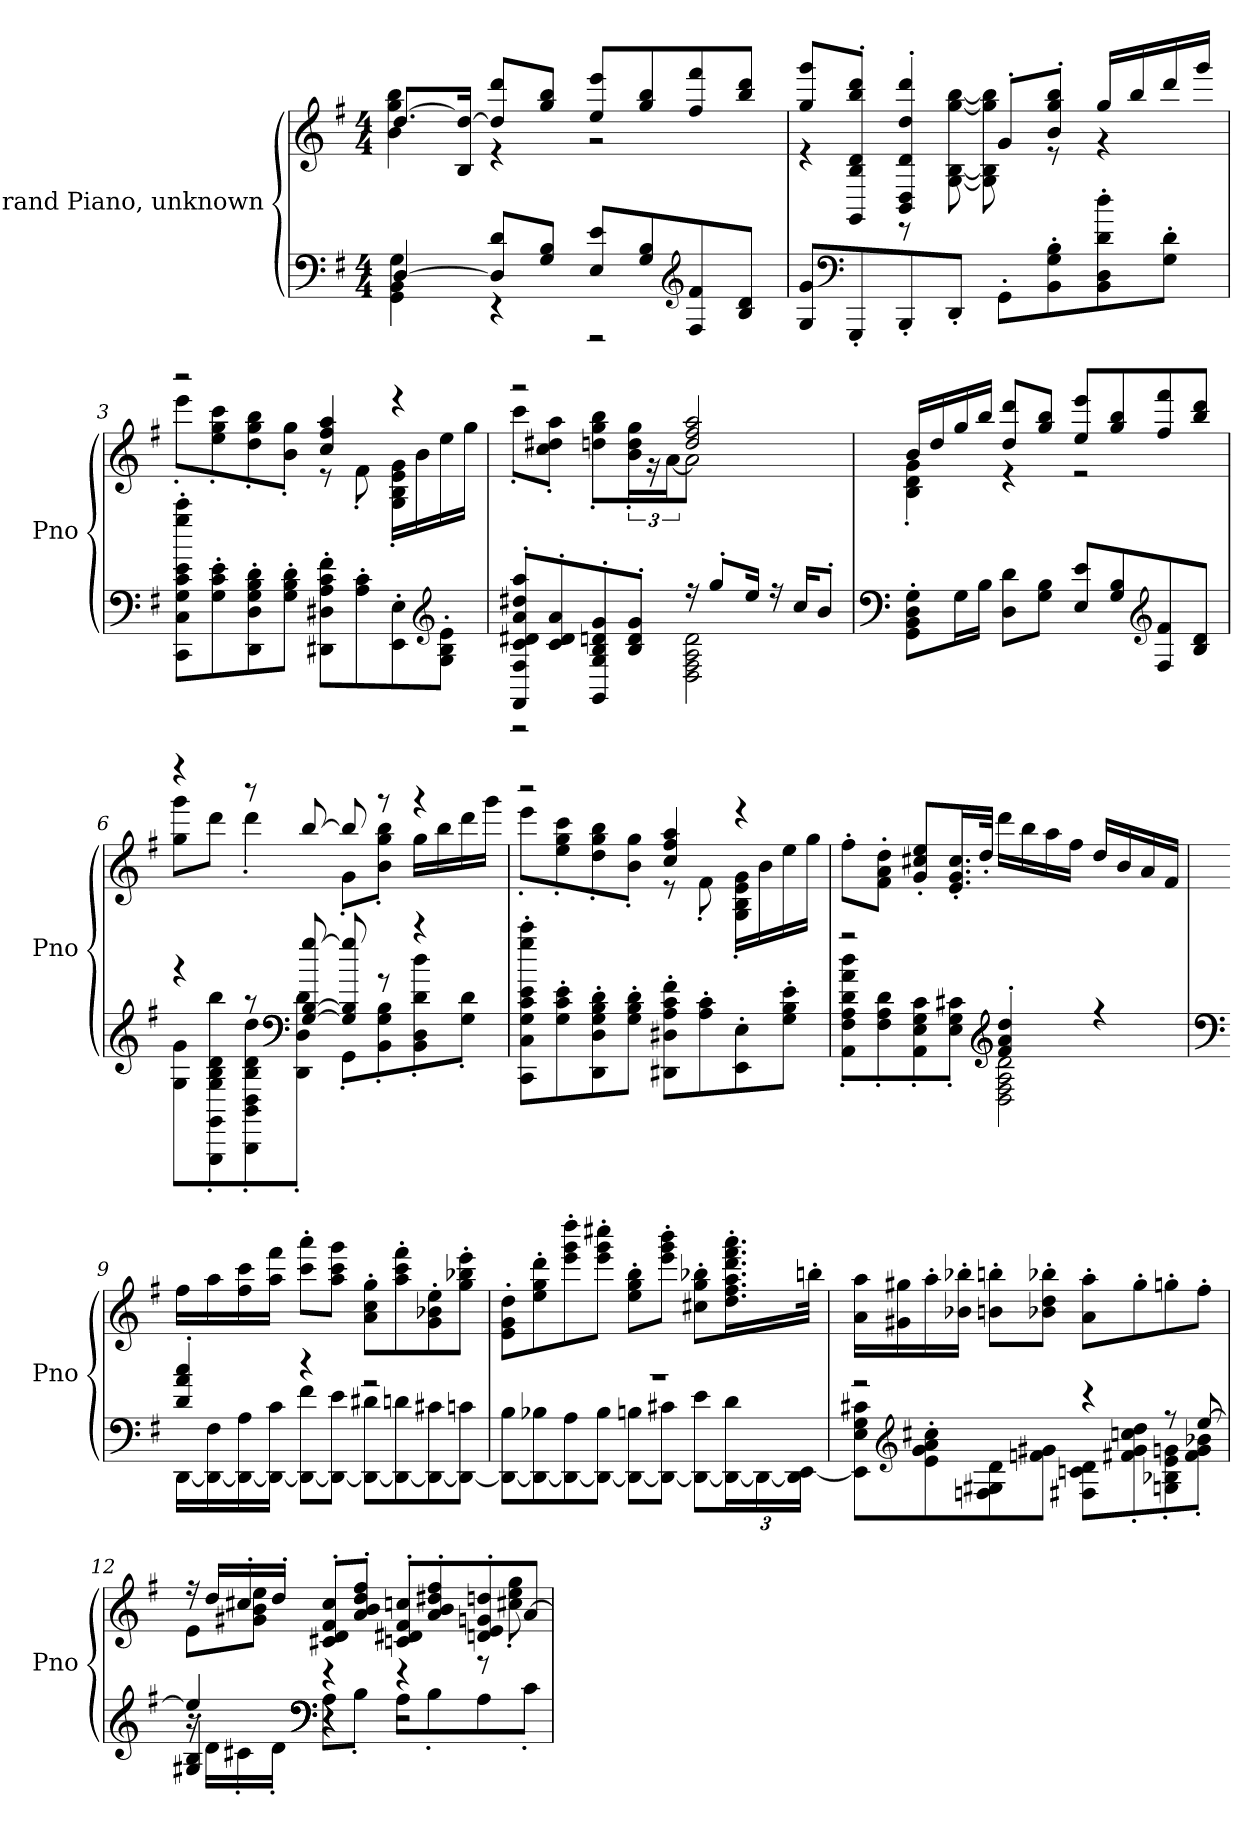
**kern	**kern
*part1	*part1
*staff2	*staff1
*I"Grand Piano, unknown	*
*I'Pno	*
*clefF4	*clefG2
*k[f#]	*k[f#]
*M4/4	*M4/4
*MM120	*MM120
=1	=1
*^	*^
[4D/	4GG\ 4BB\ 4G\	[8.dd/L	4b\ 4gg\ 4bb\
.	.	16B/ 16dd/_Jk	.
8D/] 8d/L	4r	8dd/] 8ddd/L	4r
8G/ 8B/J	.	8gg/ 8bb/J	.
8E/ 8e/L	2r	8ee/ 8eee/L	2r
8G/ 8B/	.	8gg/ 8bb/	.
*clefG2	*	*	*
8F#/ 8f#/	.	8ff#/ 8fff#/	.
8B/ 8d/J	.	8bb/ 8ddd/J	.
*v	*v	*	*
=2	=2	=2
8G/ 8g/L	8gg/ 8ggg/L	4r
*clefF4	*	*
8GGG'/	8GG/' 8B/' 8d/' 8bb/' 8ddd/'J	.
8BBB'/	4BB/' 4D/' 4d/' 4dd/' 4ddd/'	8r
8DD'/J	.	[8G\ [8B\ [8gg\ [8bb\
8GG'\L	8g'/L	8G\] 8B\] 8gg\] 8bb\]
8BB\' 8G\' 8B\'	8b/' 8gg/' 8bb/'J	8r
8BB\' 8D\' 8d\' 8dd\'	16gg/LL	4r
.	16bb/	.
8G\' 8d\'J	16ddd/	.
.	16ggg/JJ	.
=3	=3	=3
8CC\' 8C\' 8G\' 8c\' 8e\' 8gg\' 8ccc\'L	2r	8eee'\L
8G\' 8c\' 8e\'	.	8ee\' 8gg\' 8ccc\'
8DD\' 8D\' 8G\' 8B\' 8d\'	.	8dd\' 8gg\' 8bb\'
8G\' 8B\' 8d\'J	.	8b\' 8gg\'J
8DD#X\' 8D#X\' 8A\' 8c\' 8f#\'L	4cc/ 4ff#/ 4aa/	8r
8A\' 8c\'	.	8f#'\
8EE\' 8E\'	4r	16G\' 16B\' 16e\' 16g\'LL
.	.	16b\
*clefG2	*	*
8G\' 8B\' 8e\'J	.	16ee\
.	.	16gg\JJ
!!LO:LB:g=z	!!
=4	=4	=4
*^	*	*
8FF#/' 8F#/' 8c/' 8d#X/' 8a/' 8dd#X/' 8aa/'L	2r	2r	8ccc'\L
8c/' 8d#/' 8a/'	.	.	8cc\' 8dd#X\' 8aa\'J
8GG/' 8G/' 8B/' 8dn/' 8g/'	.	.	8ddn\' 8gg\' 8bb\'L
8B/' 8d/' 8g/'J	.	.	24b\' 24dd\' 24gg\'Jk
.	.	.	24r
.	.	.	[24a\
16r	2D\ 2F#\ 2A\ 2d\	2dd/ 2ff#/ 2aa/	2a\]
8gg'/L	.	.	.
16ee/Jk	.	.	.
16r	.	.	.
16cc/KL	.	.	.
8b'/J	.	.	.
*v	*v	*	*
=5	=5	=5
*clefF4	*	*
8GG\' 8BB\' 8D\' 8G\'L	16b/LL	4B\' 4d\' 4g\'
.	16dd/	.
16G\L	16gg/	.
16B\JJ	16bb/JJ	.
8D\ 8d\L	8dd/ 8ddd/L	4r
8G\ 8B\J	8gg/ 8bb/J	.
8E/ 8e/L	8ee/ 8eee/L	2r
8G/ 8B/	8gg/ 8bb/	.
*clefG2	*	*
8F#/ 8f#/	8ff#/ 8fff#/	.
8B/ 8d/J	8bb/ 8ddd/J	.
!!LO:LB:g=z	!!
=6	=6	=6
*^	*	*
4r	8G\ 8g\L	4r	8gg\ 8ggg\L
.	8GGG\' 8GG\' 8G\' 8B\' 8d\' 8bb\'	.	8ddd\J
8r	8BBB\' 8BB\' 8D\' 8B\' 8d\' 8dd\'	8r	4ddd'\
*clefF4	*	*	*
[8G/ [8B/ [8gg/	8DD\' 8D\' 8d\'J	[8bb/	.
8G/] 8B/] 8gg/]	8GG'\L	8bb/]	8g'\L
8r	8BB\' 8G\' 8B\'	8r	8b\' 8gg\' 8bb\'J
4r	8BB\' 8D\' 8d\' 8dd\'	4r	16gg\LL
.	.	.	16bb\
.	8G\' 8d\'J	.	16ddd\
.	.	.	16ggg\JJ
*v	*v	*	*
=7	=7	=7
8CC\' 8C\' 8G\' 8c\' 8e\' 8gg\' 8ccc\'L	2r	8eee'\L
8G\' 8c\' 8e\'	.	8ee\' 8gg\' 8ccc\'
8DD\' 8D\' 8G\' 8B\' 8d\'	.	8dd\' 8gg\' 8bb\'
8G\' 8B\' 8d\'J	.	8b\' 8gg\'J
8DD#X\' 8D#X\' 8A\' 8c\' 8f#\'L	4cc/ 4ff#/ 4aa/	8r
8A\' 8c\'	.	8f#'\
8EE\' 8E\'	4r	16G\' 16B\' 16e\' 16g\'LL
.	.	16b\
8G\' 8B\' 8e\'J	.	16ee\
.	.	16gg\JJ
*	*v	*v
=8	=8
*^	*
2r	8AA\' 8F#\' 8A\' 8d\' 8a\' 8dd\'L	8ff#'\L
.	8F#\' 8A\' 8d\'	8f#\' 8a\' 8dd\'J
.	8AA\' 8E\' 8G\' 8c\'	8g/' 8cc#X/' 8ee/'L
.	8E\' 8G\' 8c#X\'J	16.e/' 16.g/' 16.cc#/'L
.	.	32dd'/JJk
*clefG2	*	*
4f#/' 4a/' 4dd/'	2D\ 2F#\ 2A\ 2d\	16ddd\LL
.	.	16bb\
.	.	16aa\
.	.	16ff#\JJ
4r	.	16dd/LL
.	.	16b/
.	.	16a/
.	.	16f#/JJ
!!LO:LB:g=z
=9	=9	=9
*clefF4	*	*
4d/' 4a/' 4cc/'	[16DD\LL	16ff#\LL
.	16DD\_ 16F#\	16aa\
.	16DD\_ 16A\	16ff#\ 16ccc\
.	16DD\_ 16c\JJ	16aa\ 16fff#\JJ
4r	8DD\_ 8f#\L	8ccc\' 8aaa\'L
.	8DD\_ 8e\J	8aa\ 8ccc\ 8ggg\J
2r	8DD\_ 8d#X\L	8a\' 8cc\' 8gg\'L
.	8DD\_ 8dn\	8aa\' 8ccc\' 8fff#\'
.	8DD\_ 8c#X\	8g\' 8b-X\' 8ee\'
.	8DD\_ 8cn\J	8gg\' 8bb-X\' 8eee\'J
=10	=10	=10
1r	8DD\_ 8B\L	8e\' 8g\' 8dd\'L
.	8DD\_ 8B-X\	8ee\' 8gg\' 8ddd\'
.	8DD\_ 8A\	8eee\' 8ggg\' 8dddd\'
.	8DD\_ 8B-\J	8eee\' 8ggg\' 8cccc#X\'J
.	8DD\_ 8Bn\L	8ee\' 8gg\' 8bb\'L
.	8DD\_ 8c#X\J	8eee\' 8ggg\' 8bbb\'J
.	8DD\_ 8e\L	8cc#X\' 8gg\' 8bb-X\'L
*	*Xbrackettup	*
.	24DD\_ 24d\L	16.dd\' 16.ff#\' 16.aa\' 16.ddd\' 16.fff#\' 16.aaa\'L
.	24DD\_	.
.	24DD\] [24EE\JJ	.
.	.	32bbn'\JJk
!!LO:LB:g=z
=11	=11	=11
2r	8EE\] 8E\ 8G\ 8c#X\L	16a\ 16aa\LL
.	.	16g#X\ 16gg#X\
*clefG2	*	*
.	8e\' 8g\' 8a\' 8cc#X\'	16aa'\
.	.	16b-X\' 16bb-X\'JJ
.	8Fn\ 8G#X\ 8d\	8bn\' 8bbn\'L
.	8fn\ 8g#X\J	8b-X\' 8dd\' 8bb-X\'J
4r	8F#X\ 8cn\ 8d\L	8a\' 8aa\'L
.	8f#X\' 8g#\' 8ccn\' 8dd\'	8gg#'\
8r	8Gn\' 8B-X\' 8e\' 8gn\'	8ggn'\
[8ee/	8f#\' 8g\' 8b-X\'J	8ff#'\J
!!LO:PB:g=z
=12	=12	=12
*	*^	*^
4ee/]	16r	4G#X/' 4B/'	16r	8e\L
.	16d\LL	.	16dd/LL	.
.	16c#X'\	.	16cc#X'/	8g#X\ 8b\ 8ee\J
.	16d'\JJ	.	16dd'/JJ	.
*clefF4	*	*	*	*
4r	8A\L	4r	8c#X/' 8d/' 8f#/' 8cc#/'L	4r
.	8B'\J	.	8a/' 8b/' 8dd/' 8ff#/'J	.
2r	8A\L	2r	8cn/' 8d#X/' 8f#/' 8ccn/'L	4r
.	8B'\	.	8a/' 8b/' 8dd#X/' 8ff#/'	.
.	8A\	.	8dn/' 8e/' 8gn/' 8ddn/'	8r
.	8c#'\J	.	[8a/J	8cc#X\' 8ee\' 8gg\'
*v	*v	*v	*	*
*	*v	*v
=	=
*-	*-
